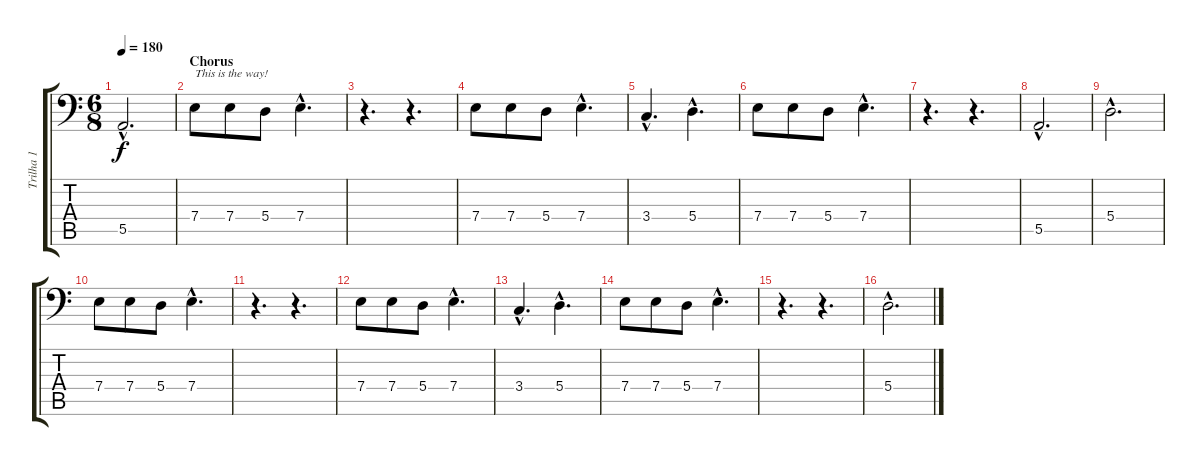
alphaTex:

\track ("Trilha 1" "Trilha 1") {instrument electricbassfinger}
\staff {score tabs}
\tuning (C3 G2 D2 A1 E1 B0) {hide}
\ts (6 8)
\tempo 180
\clef f4
\ks c
5.5{hac}.2{d dy f} |
\section ("" "Chorus")
7.4.8{txt "This is the way!"} 7.4.8 5.4.8 7.4{hac}.4{d} |
r.4{d} r.4{d} |
7.4.8 7.4.8 5.4.8 7.4{hac}.4{d} |
3.4{hac}.4{d} 5.4{hac}.4{d} |
7.4.8 7.4.8 5.4.8 7.4{hac}.4{d} |
r.4{d} r.4{d} |
5.5{hac}.2{d} |
5.4{hac}.2{d} |
7.4.8 7.4.8 5.4.8 7.4{hac}.4{d} |
r.4{d} r.4{d} |
7.4.8 7.4.8 5.4.8 7.4{hac}.4{d} |
3.4{hac}.4{d} 5.4{hac}.4{d} |
7.4.8 7.4.8 5.4.8 7.4{hac}.4{d} |
r.4{d} r.4{d} |
5.4{hac}.2{d}
